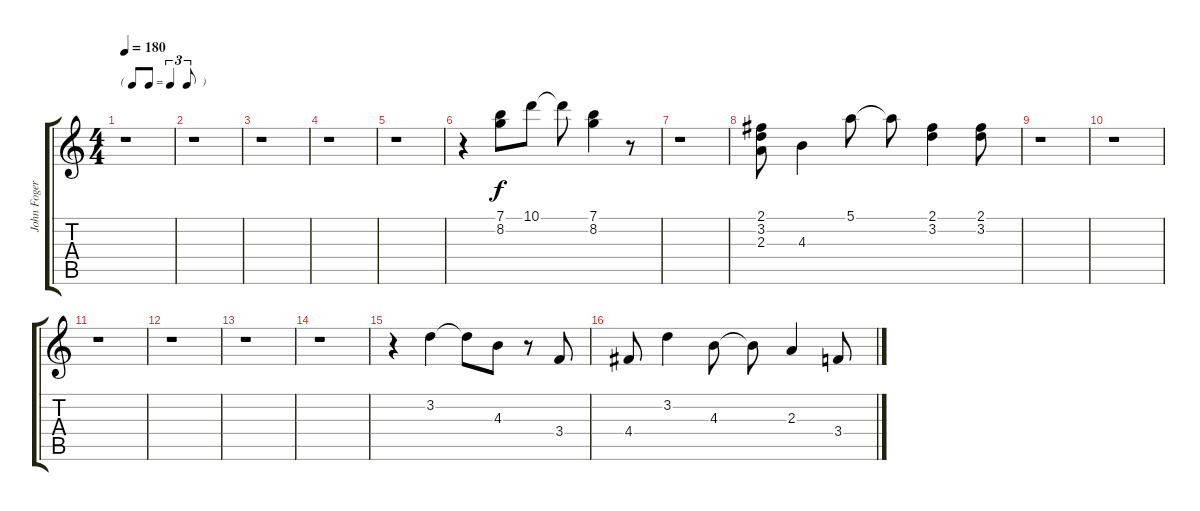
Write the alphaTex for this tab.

\track ("John Fogerty" "John Foger") {instrument overdrivenguitar}
\staff {score tabs}
\tuning (E4 B3 G3 D3 A2 E2) {hide}
\ts (4 4)
\tf triplet8th
\tempo 180
\clef g2
\ks c
r.1{dy f} |
r.1 |
r.1 |
r.1 |
r.1 |
r.4 (7.1 8.2).8 10.1.8 10.1{t}.8 (7.1 8.2).4 r.8 |
r.1 |
(2.1 3.2 2.3).8 4.3.4 5.1.8 5.1{t}.8 (2.1 3.2).4 (2.1 3.2).8 |
r.1 |
r.1 |
r.1 |
r.1 |
r.1 |
r.1 |
r.4 3.2.4 3.2{t}.8 4.3.8 r.8 3.4.8 |
4.4.8 3.2.4 4.3.8 4.3{t}.8 2.3.4 3.4.8
